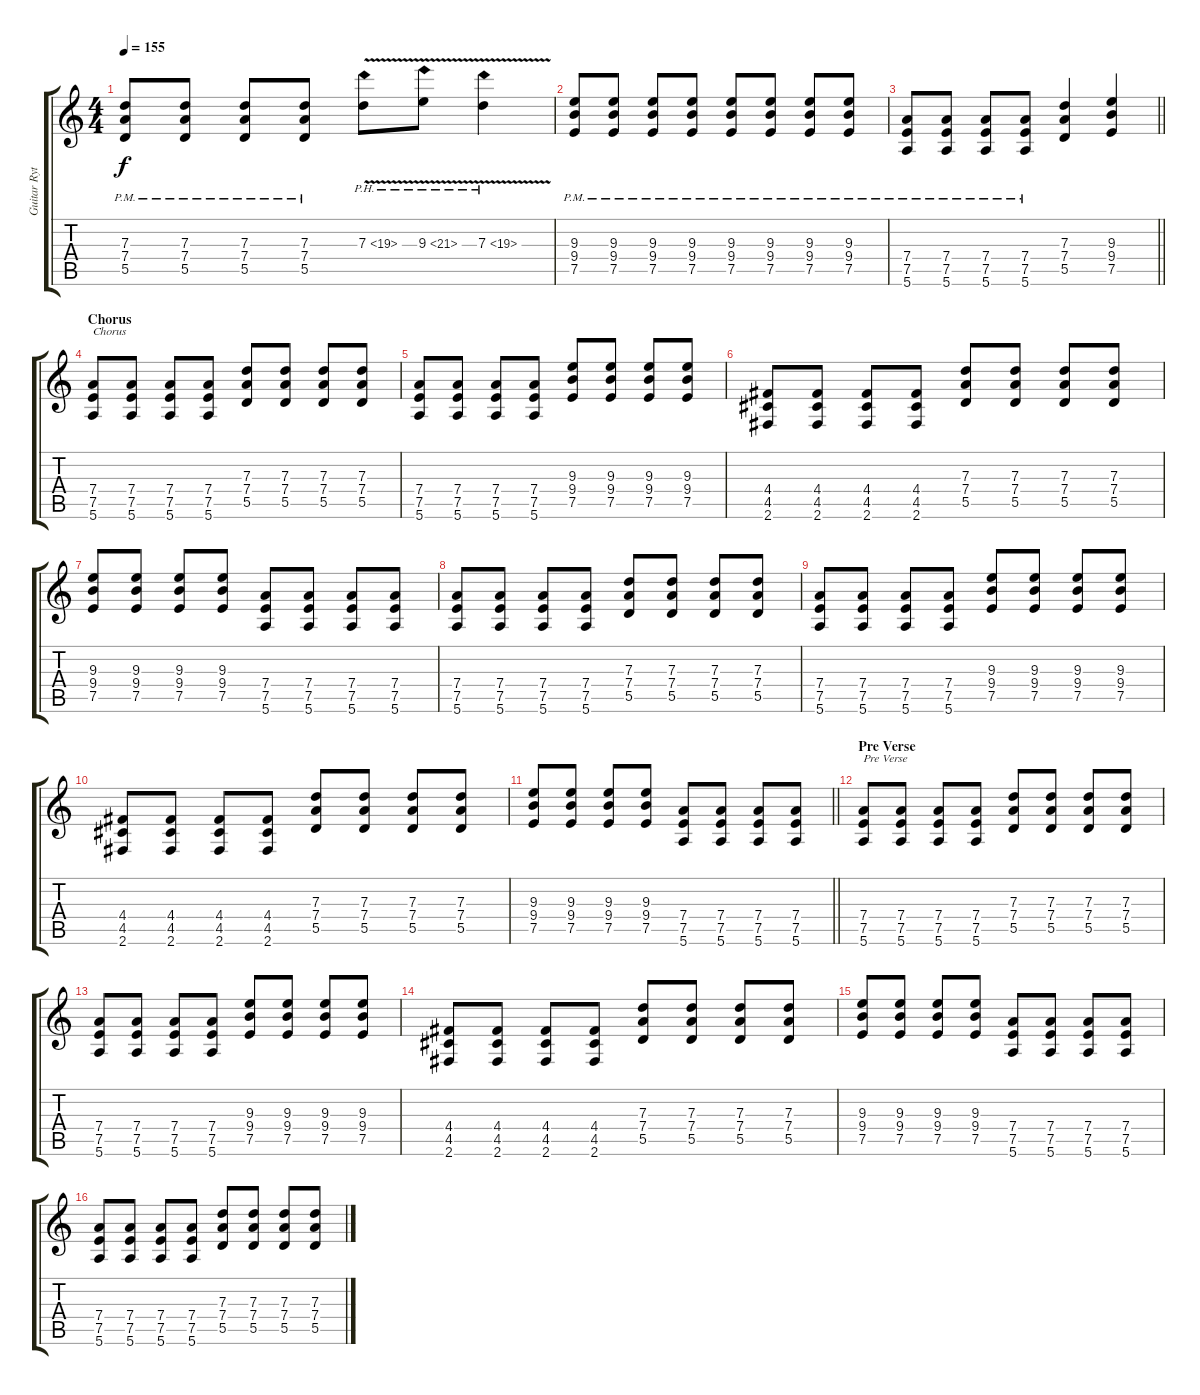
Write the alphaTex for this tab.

\track ("Guitar Rythm" "Guitar Ryt") {instrument electricguitarjazz}
\staff {score tabs}
\tuning (E4 B3 G3 D3 A2 E2) {hide}
\ts (4 4)
\tempo 155
\clef g2
\ks c
(7.3{pm} 7.4{pm} 5.5{pm}).8{dy f} (7.3{pm} 7.4{pm} 5.5{pm}).8 (7.3{pm} 7.4{pm} 5.5{pm}).8 (7.3{pm} 7.4{pm} 5.5{pm}).8 7.3{ph 12 v}.8 9.3{ph 12 v}.8 7.3{ph 12 v}.4 |
(9.3{pm} 9.4{pm} 7.5{pm}).8 (9.3{pm} 9.4{pm} 7.5{pm}).8 (9.3{pm} 9.4{pm} 7.5{pm}).8 (9.3{pm} 9.4{pm} 7.5{pm}).8 (9.3{pm} 9.4{pm} 7.5{pm}).8 (9.3{pm} 9.4{pm} 7.5{pm}).8 (9.3{pm} 9.4{pm} 7.5{pm}).8 (9.3{pm} 9.4{pm} 7.5{pm}).8 |
\barLineRight lightlight
(7.4{pm} 7.5{pm} 5.6{pm}).8 (7.4{pm} 7.5{pm} 5.6{pm}).8 (7.4{pm} 7.5{pm} 5.6{pm}).8 (7.4{pm} 7.5{pm} 5.6{pm}).8 (7.3 7.4 5.5).4 (9.3 9.4 7.5).4 |
\section ("" "Chorus")
(7.4 7.5 5.6).8{txt "Chorus"} (7.4 7.5 5.6).8 (7.4 7.5 5.6).8 (7.4 7.5 5.6).8 (7.3 7.4 5.5).8 (7.3 7.4 5.5).8 (7.3 7.4 5.5).8 (7.3 7.4 5.5).8 |
(7.4 7.5 5.6).8 (7.4 7.5 5.6).8 (7.4 7.5 5.6).8 (7.4 7.5 5.6).8 (9.3 9.4 7.5).8 (9.3 9.4 7.5).8 (9.3 9.4 7.5).8 (9.3 9.4 7.5).8 |
(4.4 4.5 2.6).8 (4.4 4.5 2.6).8 (4.4 4.5 2.6).8 (4.4 4.5 2.6).8 (7.3 7.4 5.5).8 (7.3 7.4 5.5).8 (7.3 7.4 5.5).8 (7.3 7.4 5.5).8 |
(9.3 9.4 7.5).8 (9.3 9.4 7.5).8 (9.3 9.4 7.5).8 (9.3 9.4 7.5).8 (7.4 7.5 5.6).8 (7.4 7.5 5.6).8 (7.4 7.5 5.6).8 (7.4 7.5 5.6).8 |
(7.4 7.5 5.6).8 (7.4 7.5 5.6).8 (7.4 7.5 5.6).8 (7.4 7.5 5.6).8 (7.3 7.4 5.5).8 (7.3 7.4 5.5).8 (7.3 7.4 5.5).8 (7.3 7.4 5.5).8 |
(7.4 7.5 5.6).8 (7.4 7.5 5.6).8 (7.4 7.5 5.6).8 (7.4 7.5 5.6).8 (9.3 9.4 7.5).8 (9.3 9.4 7.5).8 (9.3 9.4 7.5).8 (9.3 9.4 7.5).8 |
(4.4 4.5 2.6).8 (4.4 4.5 2.6).8 (4.4 4.5 2.6).8 (4.4 4.5 2.6).8 (7.3 7.4 5.5).8 (7.3 7.4 5.5).8 (7.3 7.4 5.5).8 (7.3 7.4 5.5).8 |
\barLineRight lightlight
(9.3 9.4 7.5).8 (9.3 9.4 7.5).8 (9.3 9.4 7.5).8 (9.3 9.4 7.5).8 (7.4 7.5 5.6).8 (7.4 7.5 5.6).8 (7.4 7.5 5.6).8 (7.4 7.5 5.6).8 |
\section ("" "Pre Verse")
(7.4 7.5 5.6).8{txt "Pre Verse"} (7.4 7.5 5.6).8 (7.4 7.5 5.6).8 (7.4 7.5 5.6).8 (7.3 7.4 5.5).8 (7.3 7.4 5.5).8 (7.3 7.4 5.5).8 (7.3 7.4 5.5).8 |
(7.4 7.5 5.6).8 (7.4 7.5 5.6).8 (7.4 7.5 5.6).8 (7.4 7.5 5.6).8 (9.3 9.4 7.5).8 (9.3 9.4 7.5).8 (9.3 9.4 7.5).8 (9.3 9.4 7.5).8 |
(4.4 4.5 2.6).8 (4.4 4.5 2.6).8 (4.4 4.5 2.6).8 (4.4 4.5 2.6).8 (7.3 7.4 5.5).8 (7.3 7.4 5.5).8 (7.3 7.4 5.5).8 (7.3 7.4 5.5).8 |
(9.3 9.4 7.5).8 (9.3 9.4 7.5).8 (9.3 9.4 7.5).8 (9.3 9.4 7.5).8 (7.4 7.5 5.6).8 (7.4 7.5 5.6).8 (7.4 7.5 5.6).8 (7.4 7.5 5.6).8 |
(7.4 7.5 5.6).8 (7.4 7.5 5.6).8 (7.4 7.5 5.6).8 (7.4 7.5 5.6).8 (7.3 7.4 5.5).8 (7.3 7.4 5.5).8 (7.3 7.4 5.5).8 (7.3 7.4 5.5).8
